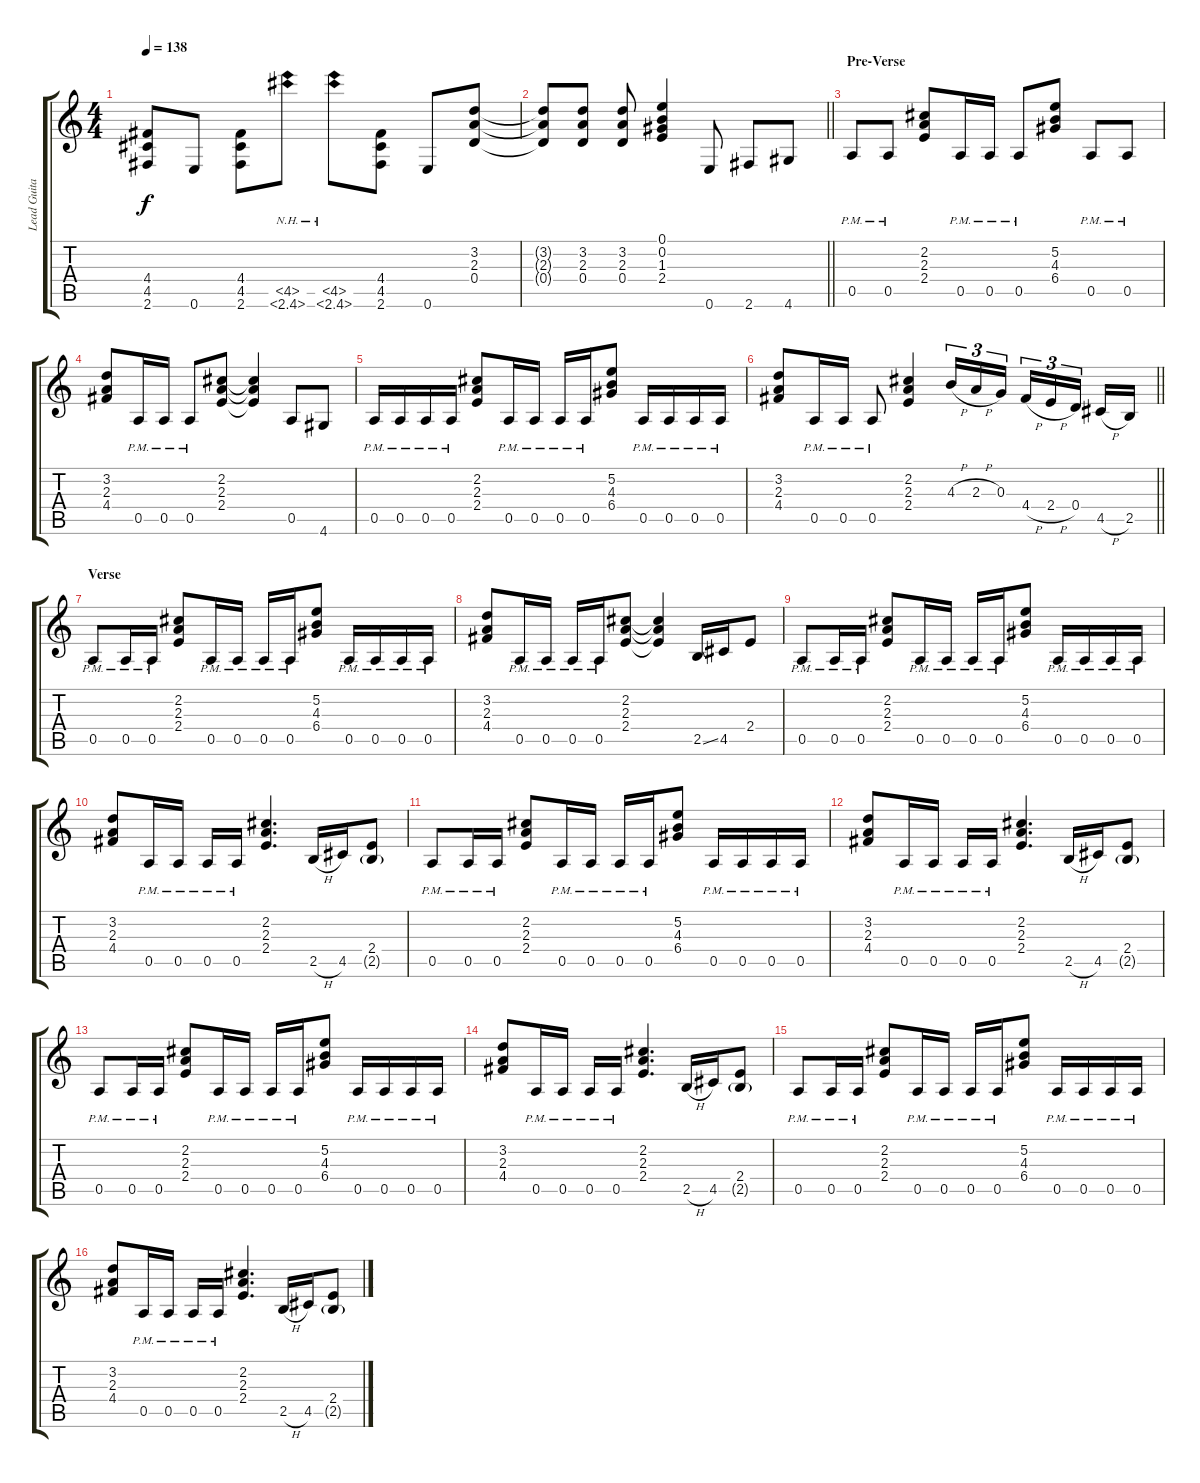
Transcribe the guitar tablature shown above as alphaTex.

\track ("Lead Guitar" "Lead Guita") {instrument distortionguitar}
\staff {score tabs}
\tuning (E4 B3 G3 D3 A2 E2) {hide}
\ts (4 4)
\tempo 138
\clef g2
\ks c
(4.4 4.5 2.6).8{dy f} 0.6.8 (4.4 4.5 2.6).8 (4.5{nh} 2.6{nh}).8 (4.5{nh} 2.6{nh}).8 (4.4 4.5 2.6).8 0.6.8 (3.2 2.3 0.4).8 |
\barLineRight lightlight
(3.2{t} 2.3{t} 0.4{t}).8 (3.2 2.3 0.4).8 (3.2 2.3 0.4).8 (0.1 0.2 1.3 2.4).4 0.6.8 2.6.8 4.6.8 |
\section ("" "Pre-Verse")
0.5{pm}.8 0.5{pm}.8 (2.2 2.3 2.4).8 0.5{pm}.16 0.5{pm}.16 0.5{pm}.8 (5.2 4.3 6.4).8 0.5{pm}.8 0.5{pm}.8 |
(3.2 2.3 4.4).8 0.5{pm}.16 0.5{pm}.16 0.5{pm}.8 (2.2 2.3 2.4).8 (2.2{t} 2.3{t} 2.4{t}).4 0.5.8 4.6.8 |
0.5{pm}.16 0.5{pm}.16 0.5{pm}.16 0.5{pm}.16 (2.2 2.3 2.4).8 0.5{pm}.16 0.5{pm}.16 0.5{pm}.16 0.5{pm}.16 (5.2 4.3 6.4).8 0.5{pm}.16 0.5{pm}.16 0.5{pm}.16 0.5{pm}.16 |
\barLineRight lightlight
(3.2 2.3 4.4).8 0.5{pm}.16 0.5{pm}.16 0.5{pm}.8 (2.2 2.3 2.4).4 4.3{h}.16{tu (3 2)} 2.3{h}.16{tu (3 2)} 0.3.16{tu (3 2)} 4.4{h}.16{tu (3 2)} 2.4{h}.16{tu (3 2)} 0.4.16{tu (3 2) beam splitsecondary} 4.5{h}.16 2.5.16 |
\section ("" "Verse")
0.5{pm}.8 0.5{pm}.16 0.5{pm}.16 (2.2 2.3 2.4).8 0.5{pm}.16 0.5{pm}.16 0.5{pm}.16 0.5{pm}.16 (5.2 4.3 6.4).8 0.5{pm}.16 0.5{pm}.16 0.5{pm}.16 0.5{pm}.16 |
(3.2 2.3 4.4).8 0.5{pm}.16 0.5{pm}.16 0.5{pm}.16 0.5{pm}.16 (2.2 2.3 2.4).8 (2.2{t} 2.3{t} 2.4{t}).4 2.5{ss}.16 4.5.16 2.4.8 |
0.5{pm}.8 0.5{pm}.16 0.5{pm}.16 (2.2 2.3 2.4).8 0.5{pm}.16 0.5{pm}.16 0.5{pm}.16 0.5{pm}.16 (5.2 4.3 6.4).8 0.5{pm}.16 0.5{pm}.16 0.5{pm}.16 0.5{pm}.16 |
(3.2 2.3 4.4).8 0.5{pm}.16 0.5{pm}.16 0.5{pm}.16 0.5{pm}.16 (2.2 2.3 2.4).4{d} 2.5{h}.16 4.5.16 (2.4 2.5{g}).8 |
0.5{pm}.8 0.5{pm}.16 0.5{pm}.16 (2.2 2.3 2.4).8 0.5{pm}.16 0.5{pm}.16 0.5{pm}.16 0.5{pm}.16 (5.2 4.3 6.4).8 0.5{pm}.16 0.5{pm}.16 0.5{pm}.16 0.5{pm}.16 |
(3.2 2.3 4.4).8 0.5{pm}.16 0.5{pm}.16 0.5{pm}.16 0.5{pm}.16 (2.2 2.3 2.4).4{d} 2.5{h}.16 4.5.16 (2.4 2.5{g}).8 |
0.5{pm}.8 0.5{pm}.16 0.5{pm}.16 (2.2 2.3 2.4).8 0.5{pm}.16 0.5{pm}.16 0.5{pm}.16 0.5{pm}.16 (5.2 4.3 6.4).8 0.5{pm}.16 0.5{pm}.16 0.5{pm}.16 0.5{pm}.16 |
(3.2 2.3 4.4).8 0.5{pm}.16 0.5{pm}.16 0.5{pm}.16 0.5{pm}.16 (2.2 2.3 2.4).4{d} 2.5{h}.16 4.5.16 (2.4 2.5{g}).8 |
0.5{pm}.8 0.5{pm}.16 0.5{pm}.16 (2.2 2.3 2.4).8 0.5{pm}.16 0.5{pm}.16 0.5{pm}.16 0.5{pm}.16 (5.2 4.3 6.4).8 0.5{pm}.16 0.5{pm}.16 0.5{pm}.16 0.5{pm}.16 |
(3.2 2.3 4.4).8 0.5{pm}.16 0.5{pm}.16 0.5{pm}.16 0.5{pm}.16 (2.2 2.3 2.4).4{d} 2.5{h}.16 4.5.16 (2.4 2.5{g}).8
